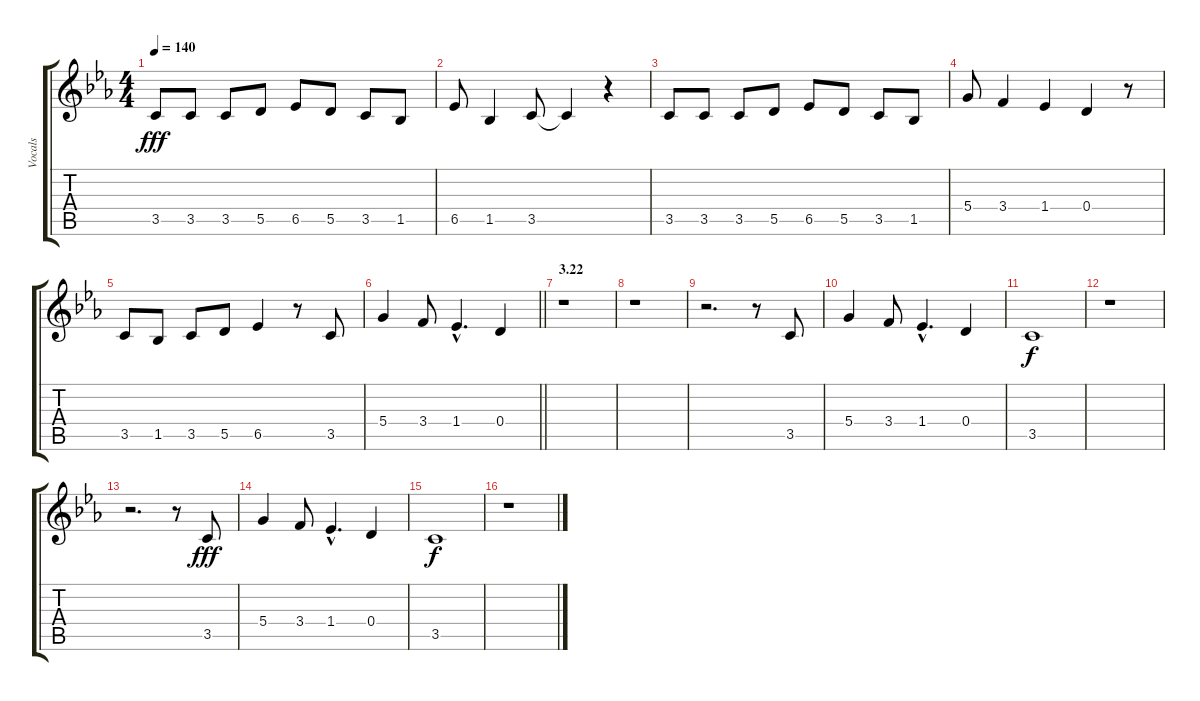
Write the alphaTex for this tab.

\track ("Vocals" "Vocals") {instrument overdrivenguitar}
\staff {score tabs}
\tuning (E4 B3 G3 D3 A2 E2) {hide}
\ts (4 4)
\tempo 140
\clef g2
\ks cminor
3.5.8{dy fff} 3.5.8 3.5.8 5.5.8 6.5.8 5.5.8 3.5.8 1.5.8 |
6.5.8 1.5.4 3.5.8 3.5{t}.4 r.4 |
3.5.8 3.5.8 3.5.8 5.5.8 6.5.8 5.5.8 3.5.8 1.5.8 |
5.4.8 3.4.4 1.4.4 0.4.4 r.8 |
3.5.8 1.5.8 3.5.8 5.5.8 6.5.4 r.8 3.5.8 |
\barLineRight lightlight
5.4.4 3.4.8 1.4{hac}.4{d} 0.4.4 |
\section ("" "3.22")
r.1 |
r.1 |
r.2{d} r.8 3.5.8 |
5.4.4 3.4.8 1.4{hac}.4{d} 0.4.4 |
3.5.1{dy f} |
r.1 |
r.2{d} r.8 3.5.8{dy fff} |
5.4.4 3.4.8 1.4{hac}.4{d} 0.4.4 |
3.5.1{dy f} |
r.1
